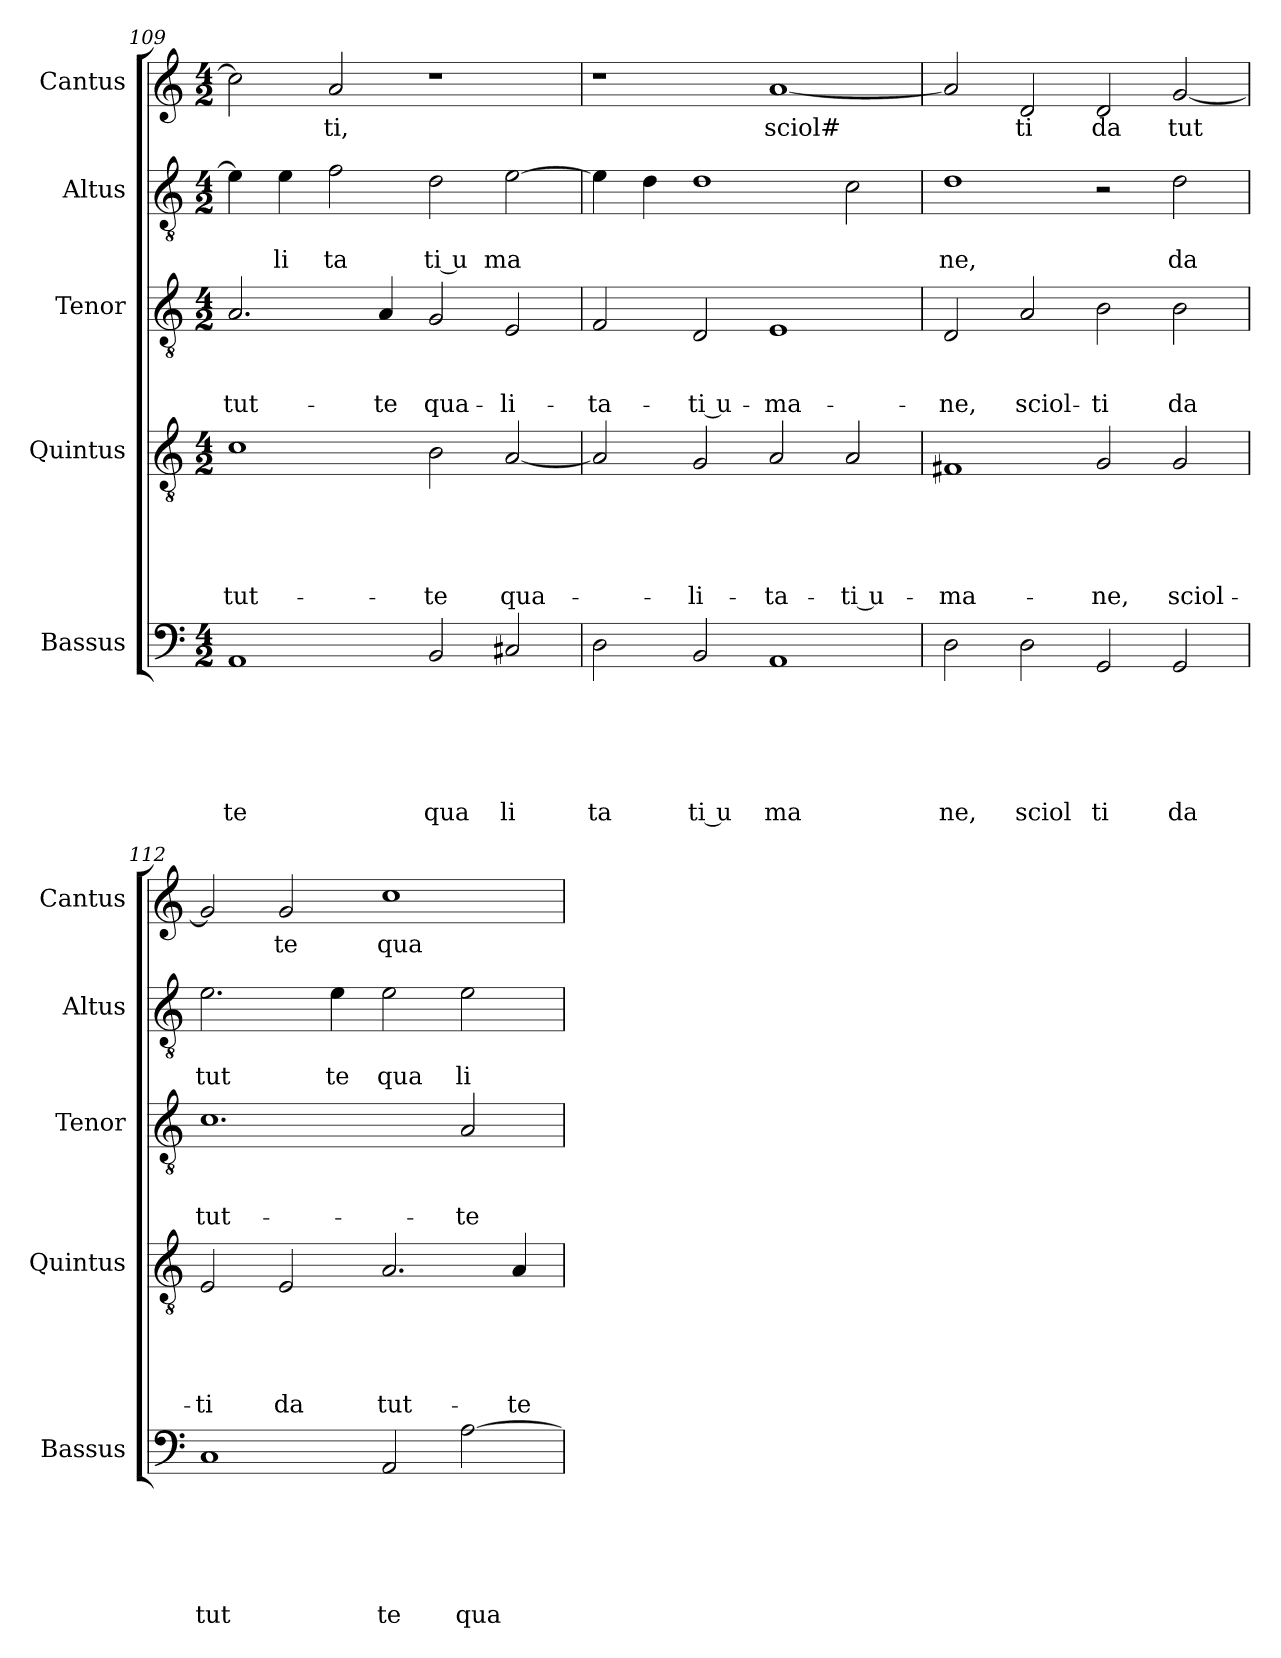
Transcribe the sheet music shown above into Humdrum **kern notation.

**kern	**text	**text	**text	**text	**text	**text	**kern	**text	**text	**text	**text	**text	**kern	**text	**text	**text	**kern	**text	**text	**kern	**text
*part5	*part5	*part5	*part5	*part5	*part5	*part5	*part4	*part4	*part4	*part4	*part4	*part4	*part3	*part3	*part3	*part3	*part2	*part2	*part2	*part1	*part1
*staff5	*staff5	*staff5	*staff5	*staff5	*staff5	*staff5	*staff4	*staff4	*staff4	*staff4	*staff4	*staff4	*staff3	*staff3	*staff3	*staff3	*staff2	*staff2	*staff2	*staff1	*staff1
*I"Bassus	*	*	*	*	*	*	*I"Quintus	*	*	*	*	*	*I"Tenor	*	*	*	*I"Altus	*	*	*I"Cantus	*
*I'Bassus	*	*	*	*	*	*	*I'Quintus	*	*	*	*	*	*I'Tenor	*	*	*	*I'Altus	*	*	*I'Cantus	*
*clefF4	*	*	*	*	*	*	*clefGv2	*	*	*	*	*	*clefGv2	*	*	*	*clefGv2	*	*	*clefG2	*
*k[]	*	*	*	*	*	*	*k[]	*	*	*	*	*	*k[]	*	*	*	*k[]	*	*	*k[]	*
*C:	*	*	*	*	*	*	*C:	*	*	*	*	*	*C:	*	*	*	*C:	*	*	*C:	*
*M4/2	*	*	*	*	*	*	*M4/2	*	*	*	*	*	*M4/2	*	*	*	*M4/2	*	*	*M4/2	*
=109	=109	=109	=109	=109	=109	=109	=109	=109	=109	=109	=109	=109	=109	=109	=109	=109	=109	=109	=109	=109	=109
!	!	!	!	!	!	!LO:LY:b	!	!	!	!	!	!LO:LY:b	!	!	!	!LO:LY:b	!	!	!	!	!
1AA	.	.	.	.	.	te	1c	.	.	.	.	tut-	2.A/	.	.	tut-	4e\]	.	.	2cc\]	.
!	!	!	!	!	!	!	!	!	!	!	!	!	!	!	!	!	!	!	!LO:LY:b	!	!
.	.	.	.	.	.	.	.	.	.	.	.	.	.	.	.	.	4e\	.	li	.	.
!	!	!	!	!	!	!	!	!	!	!	!	!	!	!	!	!	!	!	!LO:LY:b	!	!LO:LY:b
.	.	.	.	.	.	.	.	.	.	.	.	.	.	.	.	.	2f\	.	ta	2a/	ti,
!	!	!	!	!	!	!	!	!	!	!	!	!	!	!	!	!LO:LY:b	!	!	!	!	!
.	.	.	.	.	.	.	.	.	.	.	.	.	4A/	.	.	-te	.	.	.	.	.
!	!	!	!	!	!	!LO:LY:b	!	!	!	!	!	!LO:LY:b	!	!	!	!LO:LY:b	!	!	!LO:LY:b:rj	!	!
2BB/	.	.	.	.	.	qua	2B\	.	.	.	.	-te	2G/	.	.	qua-	2d\	.	ti u	1r	.
!	!	!	!	!	!	!LO:LY:b	!	!	!	!	!	!LO:LY:b	!	!	!	!LO:LY:b	!	!	!LO:LY:b	!	!
2C#X/	.	.	.	.	.	li	[<2A/	.	.	.	.	qua-	2E/	.	.	-li-	[>2e\	.	ma	.	.
=110	=110	=110	=110	=110	=110	=110	=110	=110	=110	=110	=110	=110	=110	=110	=110	=110	=110	=110	=110	=110	=110
!	!	!	!	!	!	!LO:LY:b	!	!	!	!	!	!	!	!	!	!LO:LY:b	!	!	!	!	!
2D\	.	.	.	.	.	ta	2A/]	.	.	.	.	.	2F/	.	.	-ta-	4e\]	.	.	1r	.
.	.	.	.	.	.	.	.	.	.	.	.	.	.	.	.	.	4d\	.	.	.	.
!	!	!	!	!	!	!LO:LY:b:rj	!	!	!	!	!	!LO:LY:b	!	!	!	!LO:LY:b:rj	!	!	!	!	!
2BB/	.	.	.	.	.	ti u	2G/	.	.	.	.	-li-	2D/	.	.	-ti u-	1d	.	.	.	.
!	!	!	!	!	!	!LO:LY:b	!	!	!	!	!	!LO:LY:b	!	!	!	!LO:LY:b	!	!	!	!	!LO:LY:b
1AA	.	.	.	.	.	ma	2A/	.	.	.	.	-ta-	1E	.	.	-ma-	.	.	.	[<1a	sciol#
!	!	!	!	!	!	!	!	!	!	!	!	!LO:LY:b:rj	!	!	!	!	!	!	!	!	!
.	.	.	.	.	.	.	2A/	.	.	.	.	-ti u-	.	.	.	.	2c\	.	.	.	.
=111	=111	=111	=111	=111	=111	=111	=111	=111	=111	=111	=111	=111	=111	=111	=111	=111	=111	=111	=111	=111	=111
!	!	!	!	!	!	!LO:LY:b	!	!	!	!	!	!LO:LY:b	!	!	!	!LO:LY:b	!	!	!LO:LY:b	!	!
2D\	.	.	.	.	.	ne,	1F#X	.	.	.	.	-ma-	2D/	.	.	-ne,	1d	.	ne,	2a/]	.
!	!	!	!	!	!	!LO:LY:b	!	!	!	!	!	!	!	!	!	!LO:LY:b	!	!	!	!	!LO:LY:b
2D\	.	.	.	.	.	sciol	.	.	.	.	.	.	2A/	.	.	sciol-	.	.	.	2d/	ti
!	!	!	!	!	!	!LO:LY:b	!	!	!	!	!	!LO:LY:b	!	!	!	!LO:LY:b	!	!	!	!	!LO:LY:b
2GG/	.	.	.	.	.	ti	2G/	.	.	.	.	-ne,	2B\	.	.	-ti	2r	.	.	2d/	da
!	!	!	!	!	!	!LO:LY:b	!	!	!	!	!	!LO:LY:b	!	!	!	!LO:LY:b	!	!	!LO:LY:b	!	!LO:LY:b
2GG/	.	.	.	.	.	da	2G/	.	.	.	.	sciol-	2B\	.	.	da	2d\	.	da	[<2g/	tut
=112	=112	=112	=112	=112	=112	=112	=112	=112	=112	=112	=112	=112	=112	=112	=112	=112	=112	=112	=112	=112	=112
!	!	!	!	!	!	!LO:LY:b	!	!	!	!	!	!LO:LY:b	!	!	!	!LO:LY:b	!	!	!LO:LY:b	!	!
1C	.	.	.	.	.	tut	2E/	.	.	.	.	-ti	1.c	.	.	tut-	2.e\	.	tut	2g/]	.
!	!	!	!	!	!	!	!	!	!	!	!	!LO:LY:b	!	!	!	!	!	!	!	!	!LO:LY:b
.	.	.	.	.	.	.	2E/	.	.	.	.	da	.	.	.	.	.	.	.	2g/	te
!	!	!	!	!	!	!	!	!	!	!	!	!	!	!	!	!	!	!	!LO:LY:b	!	!
.	.	.	.	.	.	.	.	.	.	.	.	.	.	.	.	.	4e\	.	te	.	.
!	!	!	!	!	!	!LO:LY:b	!	!	!	!	!	!LO:LY:b	!	!	!	!	!	!	!LO:LY:b	!	!LO:LY:b
2AA/	.	.	.	.	.	te	2.A/	.	.	.	.	tut-	.	.	.	.	2e\	.	qua	1cc	qua
!	!	!	!	!	!	!LO:LY:b	!	!	!	!	!	!	!	!	!	!LO:LY:b	!	!	!LO:LY:b	!	!
[>2A\	.	.	.	.	.	qua	.	.	.	.	.	.	2A/	.	.	-te	2e\	.	li	.	.
!	!	!	!	!	!	!	!	!	!	!	!	!LO:LY:b	!	!	!	!	!	!	!	!	!
.	.	.	.	.	.	.	4A/	.	.	.	.	-te	.	.	.	.	.	.	.	.	.
=	=	=	=	=	=	=	=	=	=	=	=	=	=	=	=	=	=	=	=	=	=
*-	*-	*-	*-	*-	*-	*-	*-	*-	*-	*-	*-	*-	*-	*-	*-	*-	*-	*-	*-	*-	*-
